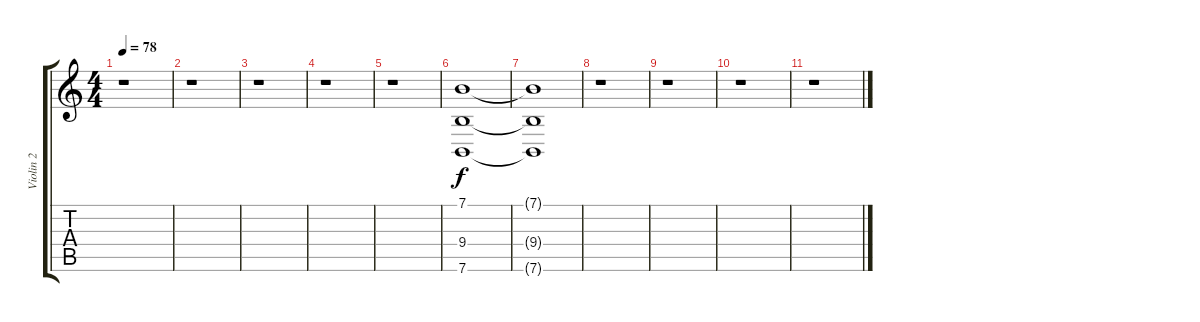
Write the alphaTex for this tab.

\track ("Violin 2" "Violin 2") {instrument stringensemble1}
\staff {score tabs}
\tuning (E4 B3 G3 D3 A2 E2) {hide}
\ts (4 4)
\tempo 78
\clef g2
\ks c
r.1{dy f} |
r.1 |
r.1 |
r.1 |
r.1 |
(7.1 9.4 7.6).1 |
(7.1{t} 9.4{t} 7.6{t}).1{volume 0} |
r.1 |
r.1 |
r.1 |
r.1
